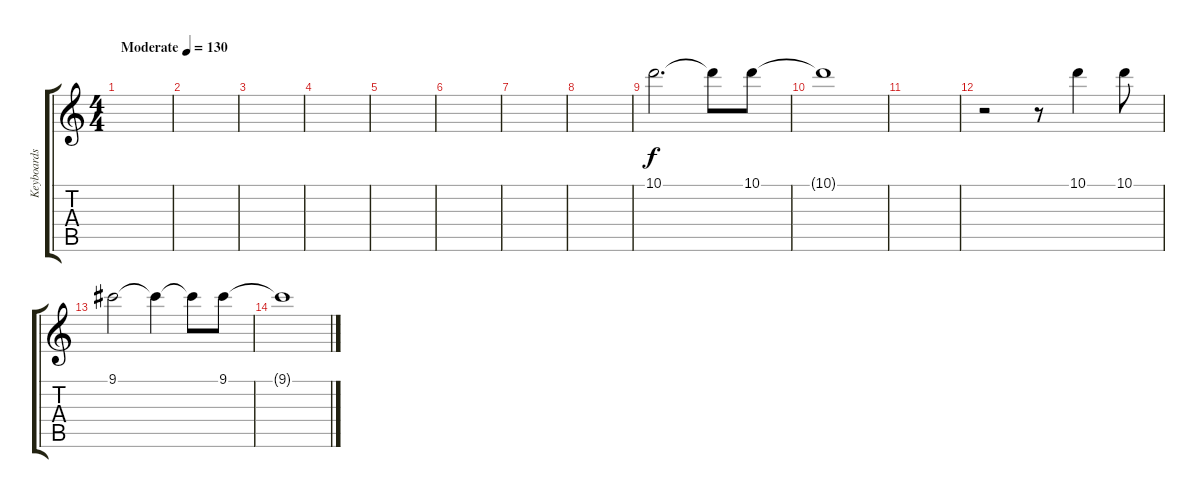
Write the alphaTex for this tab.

\track ("Keyboards" "Keyboards") {instrument overdrivenguitar}
\staff {score tabs}
\tuning (E4 B3 G3 D3 A2 E2) {hide}
\ts (4 4)
\tempo (130 "Moderate")
\clef g2
\ks c
|
|
|
|
|
|
|
|
10.1.2{d volume 15} 10.1{t}.8 10.1.8 |
10.1{t}.1 |
|
r.2 r.8 10.1.4 10.1.8 |
9.1.2 9.1{t}.4 9.1{t}.8 9.1.8 |
9.1{t}.1
